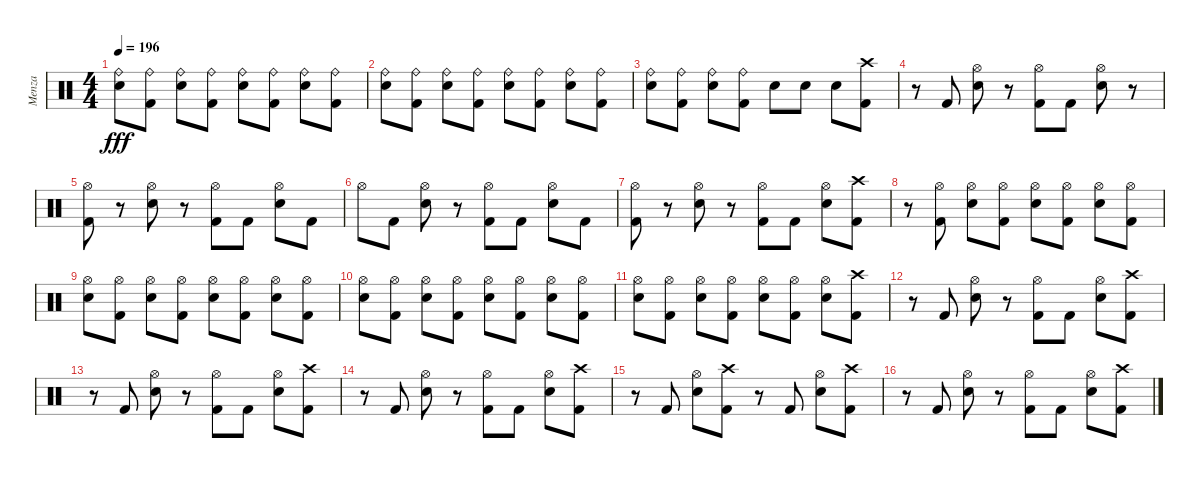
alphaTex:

\track ("Menza" "Menza") {instrument percussion}
\staff {score}
\articulation defaults
\ts (4 4)
\tempo 196
\clef neutral
\ks c
("Ride (bell)" "Snare (hit) 2").8{dy fff} ("Ride (bell)" "Kick (hit) 2").8 ("Ride (bell)" "Snare (hit) 2").8 ("Ride (bell)" "Kick (hit) 2").8 ("Ride (bell)" "Snare (hit) 2").8 ("Ride (bell)" "Kick (hit) 2").8 ("Ride (bell)" "Snare (hit) 2").8 ("Ride (bell)" "Kick (hit) 2").8 |
("Ride (bell)" "Snare (hit) 2").8 ("Ride (bell)" "Kick (hit) 2").8 ("Ride (bell)" "Snare (hit) 2").8 ("Ride (bell)" "Kick (hit) 2").8 ("Ride (bell)" "Snare (hit) 2").8 ("Ride (bell)" "Kick (hit) 2").8 ("Ride (bell)" "Snare (hit) 2").8 ("Ride (bell)" "Kick (hit) 2").8 |
("Ride (bell)" "Snare (hit) 2").8 ("Ride (bell)" "Kick (hit) 2").8 ("Ride (bell)" "Snare (hit) 2").8 ("Ride (bell)" "Kick (hit) 2").8 "Snare (hit) 2".8 "Snare (hit) 2".8 "Snare (hit) 2".8 ("Crash high (hit)" "Kick (hit) 2").8 |
r.8 "Kick (hit) 2".8 ("Hi-Hat (open)" "Snare (hit) 2").8 r.8 ("Hi-Hat (open)" "Kick (hit) 2").8 "Kick (hit) 2".8 ("Hi-Hat (open)" "Snare (hit) 2").8 r.8 |
("Hi-Hat (open)" "Kick (hit) 2").8 r.8 ("Hi-Hat (open)" "Snare (hit) 2").8 r.8 ("Hi-Hat (open)" "Kick (hit) 2").8 "Kick (hit) 2".8 ("Hi-Hat (open)" "Snare (hit) 2").8 "Kick (hit) 2".8 |
"Hi-Hat (open)".8 "Kick (hit) 2".8 ("Hi-Hat (open)" "Snare (hit) 2").8 r.8 ("Hi-Hat (open)" "Kick (hit) 2").8 "Kick (hit) 2".8 ("Hi-Hat (open)" "Snare (hit) 2").8 "Kick (hit) 2".8 |
("Hi-Hat (open)" "Kick (hit) 2").8 r.8 ("Hi-Hat (open)" "Snare (hit) 2").8 r.8 ("Hi-Hat (open)" "Kick (hit) 2").8 "Kick (hit) 2".8 ("Hi-Hat (open)" "Snare (hit) 2").8 ("Crash high (hit)" "Kick (hit) 2").8 |
r.8 ("Hi-Hat (open)" "Kick (hit) 2").8 ("Hi-Hat (open)" "Snare (hit) 2").8 ("Hi-Hat (open)" "Kick (hit) 2").8 ("Hi-Hat (open)" "Snare (hit) 2").8 ("Hi-Hat (open)" "Kick (hit) 2").8 ("Hi-Hat (open)" "Snare (hit) 2").8 ("Hi-Hat (open)" "Kick (hit) 2").8 |
("Hi-Hat (open)" "Snare (hit) 2").8 ("Hi-Hat (open)" "Kick (hit) 2").8 ("Hi-Hat (open)" "Snare (hit) 2").8 ("Hi-Hat (open)" "Kick (hit) 2").8 ("Hi-Hat (open)" "Snare (hit) 2").8 ("Hi-Hat (open)" "Kick (hit) 2").8 ("Hi-Hat (open)" "Snare (hit) 2").8 ("Hi-Hat (open)" "Kick (hit) 2").8 |
("Hi-Hat (open)" "Snare (hit) 2").8 ("Hi-Hat (open)" "Kick (hit) 2").8 ("Hi-Hat (open)" "Snare (hit) 2").8 ("Hi-Hat (open)" "Kick (hit) 2").8 ("Hi-Hat (open)" "Snare (hit) 2").8 ("Hi-Hat (open)" "Kick (hit) 2").8 ("Hi-Hat (open)" "Snare (hit) 2").8 ("Hi-Hat (open)" "Kick (hit) 2").8 |
("Hi-Hat (open)" "Snare (hit) 2").8 ("Hi-Hat (open)" "Kick (hit) 2").8 ("Hi-Hat (open)" "Snare (hit) 2").8 ("Hi-Hat (open)" "Kick (hit) 2").8 ("Hi-Hat (open)" "Snare (hit) 2").8 ("Hi-Hat (open)" "Kick (hit) 2").8 ("Hi-Hat (open)" "Snare (hit) 2").8 ("Crash high (hit)" "Kick (hit) 2").8 |
r.8 "Kick (hit) 2".8 ("Hi-Hat (open)" "Snare (hit) 2").8 r.8 ("Hi-Hat (open)" "Kick (hit) 2").8 "Kick (hit) 2".8 ("Hi-Hat (open)" "Snare (hit) 2").8 ("Crash high (hit)" "Kick (hit) 2").8 |
r.8 "Kick (hit) 2".8 ("Hi-Hat (open)" "Snare (hit) 2").8 r.8 ("Hi-Hat (open)" "Kick (hit) 2").8 "Kick (hit) 2".8 ("Hi-Hat (open)" "Snare (hit) 2").8 ("Crash high (hit)" "Kick (hit) 2").8 |
r.8 "Kick (hit) 2".8 ("Hi-Hat (open)" "Snare (hit) 2").8 r.8 ("Hi-Hat (open)" "Kick (hit) 2").8 "Kick (hit) 2".8 ("Hi-Hat (open)" "Snare (hit) 2").8 ("Crash high (hit)" "Kick (hit) 2").8 |
r.8 "Kick (hit) 2".8 ("Hi-Hat (open)" "Snare (hit) 2").8 ("Crash high (hit)" "Kick (hit) 2").8 r.8 "Kick (hit) 2".8 ("Hi-Hat (open)" "Snare (hit) 2").8 ("Crash high (hit)" "Kick (hit) 2").8 |
r.8 "Kick (hit) 2".8 ("Hi-Hat (open)" "Snare (hit) 2").8 r.8 ("Hi-Hat (open)" "Kick (hit) 2").8 "Kick (hit) 2".8 ("Hi-Hat (open)" "Snare (hit) 2").8 ("Crash high (hit)" "Kick (hit) 2").8
